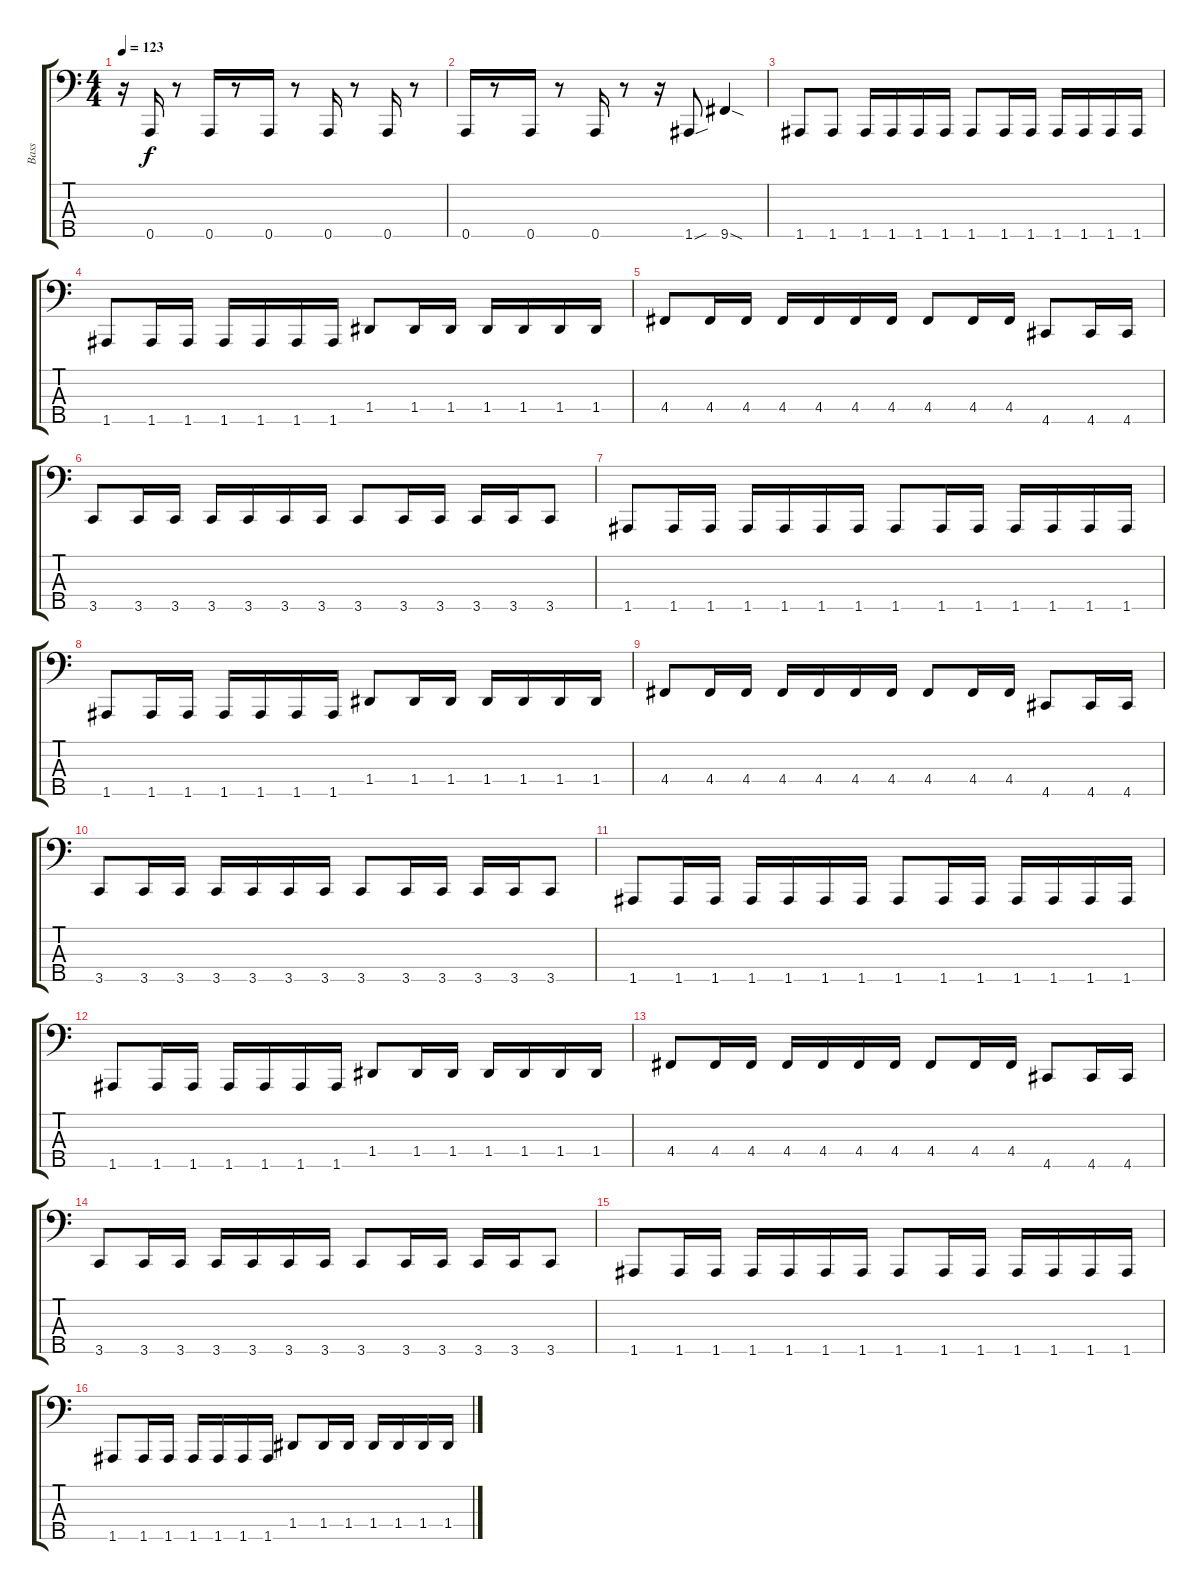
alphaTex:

\track ("Bass" "Bass") {instrument electricbassfinger}
\staff {score tabs}
\tuning (F2 C2 G1 D1 A0) {hide}
\ts (4 4)
\tempo 123
\clef f4
\ks c
r.16{dy f} 0.5.16 r.8 0.5.16 r.8 0.5.16 r.8 0.5.16 r.8 0.5.16 r.8 |
0.5.16 r.8 0.5.16 r.8 0.5.16 r.8 r.16 1.5{sou}.8 9.5{sod}.4 |
1.5.8 1.5.8 1.5.16 1.5.16 1.5.16 1.5.16 1.5.8 1.5.16 1.5.16 1.5.16 1.5.16 1.5.16 1.5.16 |
1.5.8 1.5.16 1.5.16 1.5.16 1.5.16 1.5.16 1.5.16 1.4.8 1.4.16 1.4.16 1.4.16 1.4.16 1.4.16 1.4.16 |
4.4.8 4.4.16 4.4.16 4.4.16 4.4.16 4.4.16 4.4.16 4.4.8 4.4.16 4.4.16 4.5.8 4.5.16 4.5.16 |
3.5.8 3.5.16 3.5.16 3.5.16 3.5.16 3.5.16 3.5.16 3.5.8 3.5.16 3.5.16 3.5.16 3.5.16 3.5.8 |
1.5.8 1.5.16 1.5.16 1.5.16 1.5.16 1.5.16 1.5.16 1.5.8 1.5.16 1.5.16 1.5.16 1.5.16 1.5.16 1.5.16 |
1.5.8 1.5.16 1.5.16 1.5.16 1.5.16 1.5.16 1.5.16 1.4.8 1.4.16 1.4.16 1.4.16 1.4.16 1.4.16 1.4.16 |
4.4.8 4.4.16 4.4.16 4.4.16 4.4.16 4.4.16 4.4.16 4.4.8 4.4.16 4.4.16 4.5.8 4.5.16 4.5.16 |
3.5.8 3.5.16 3.5.16 3.5.16 3.5.16 3.5.16 3.5.16 3.5.8 3.5.16 3.5.16 3.5.16 3.5.16 3.5.8 |
1.5.8 1.5.16 1.5.16 1.5.16 1.5.16 1.5.16 1.5.16 1.5.8 1.5.16 1.5.16 1.5.16 1.5.16 1.5.16 1.5.16 |
1.5.8 1.5.16 1.5.16 1.5.16 1.5.16 1.5.16 1.5.16 1.4.8 1.4.16 1.4.16 1.4.16 1.4.16 1.4.16 1.4.16 |
4.4.8 4.4.16 4.4.16 4.4.16 4.4.16 4.4.16 4.4.16 4.4.8 4.4.16 4.4.16 4.5.8 4.5.16 4.5.16 |
3.5.8 3.5.16 3.5.16 3.5.16 3.5.16 3.5.16 3.5.16 3.5.8 3.5.16 3.5.16 3.5.16 3.5.16 3.5.8 |
1.5.8 1.5.16 1.5.16 1.5.16 1.5.16 1.5.16 1.5.16 1.5.8 1.5.16 1.5.16 1.5.16 1.5.16 1.5.16 1.5.16 |
1.5.8 1.5.16 1.5.16 1.5.16 1.5.16 1.5.16 1.5.16 1.4.8 1.4.16 1.4.16 1.4.16 1.4.16 1.4.16 1.4.16
